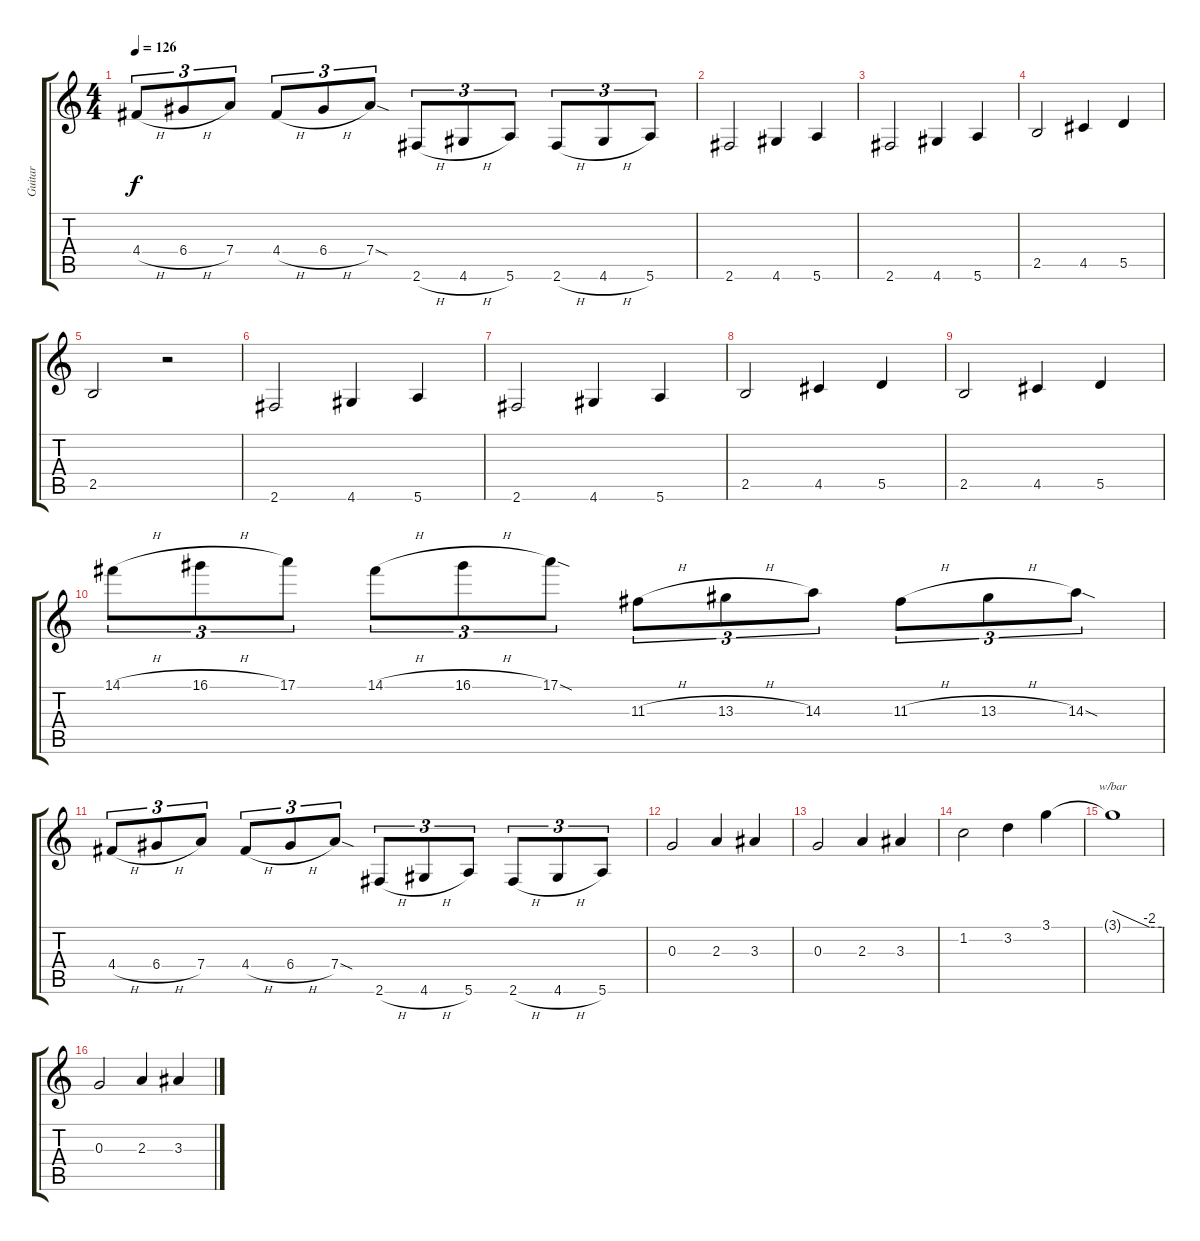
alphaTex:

\track ("Guitar" "Guitar") {instrument distortionguitar}
\staff {score tabs}
\tuning (E4 B3 G3 D3 A2 E2) {hide}
\ts (4 4)
\tempo 126
\clef g2
\ks c
4.4{h}.8{tu (3 2) dy f} 6.4{h}.8{tu (3 2)} 7.4.8{tu (3 2)} 4.4{h}.8{tu (3 2)} 6.4{h}.8{tu (3 2)} 7.4{sod}.8{tu (3 2)} 2.6{h}.8{tu (3 2)} 4.6{h}.8{tu (3 2)} 5.6.8{tu (3 2)} 2.6{h}.8{tu (3 2)} 4.6{h}.8{tu (3 2)} 5.6.8{tu (3 2)} |
2.6.2 4.6.4 5.6.4 |
2.6.2 4.6.4 5.6.4 |
2.5.2 4.5.4 5.5.4 |
2.5.2 r.2 |
2.6.2 4.6.4 5.6.4 |
2.6.2 4.6.4 5.6.4 |
2.5.2 4.5.4 5.5.4 |
2.5.2 4.5.4 5.5.4 |
14.1{h}.8{tu (3 2)} 16.1{h}.8{tu (3 2)} 17.1.8{tu (3 2)} 14.1{h}.8{tu (3 2)} 16.1{h}.8{tu (3 2)} 17.1{sod}.8{tu (3 2)} 11.3{h}.8{tu (3 2)} 13.3{h}.8{tu (3 2)} 14.3.8{tu (3 2)} 11.3{h}.8{tu (3 2)} 13.3{h}.8{tu (3 2)} 14.3{sod}.8{tu (3 2)} |
4.4{h}.8{tu (3 2)} 6.4{h}.8{tu (3 2)} 7.4.8{tu (3 2)} 4.4{h}.8{tu (3 2)} 6.4{h}.8{tu (3 2)} 7.4{sod}.8{tu (3 2)} 2.6{h}.8{tu (3 2)} 4.6{h}.8{tu (3 2)} 5.6.8{tu (3 2)} 2.6{h}.8{tu (3 2)} 4.6{h}.8{tu (3 2)} 5.6.8{tu (3 2)} |
0.3.2 2.3.4 3.3.4 |
0.3.2 2.3.4 3.3.4 |
1.2.2 3.2.4 3.1.4 |
3.1{t}.1{tbe (custom default 0 0 45 -8 60 -8)} |
0.3.2 2.3.4 3.3.4
